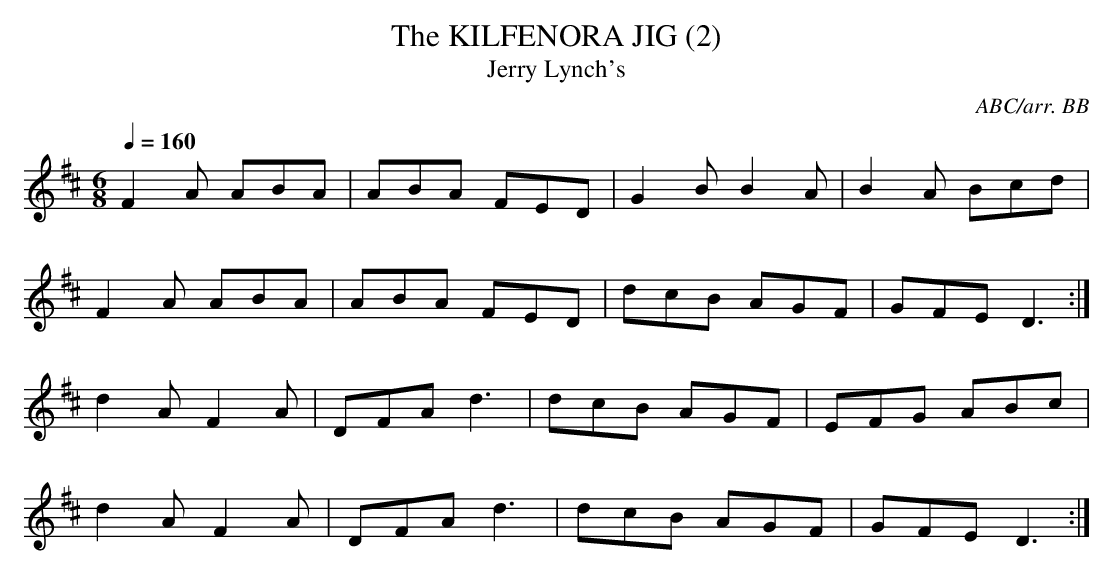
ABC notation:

X:1
T:KILFENORA JIG (2), The
T:Jerry Lynch's
C:ABC/arr. BB
eventually it will become \'93Jerry Lynch\'92s\'94, in honor of one of
the founding members of the Kilfenora Ceili Band who passed away
in 2011.
M:6/8
Q:1/4=160
L:1/8
K:D
F2A ABA|ABA FED|G2B B2A|B2A Bcd|
F2A ABA|ABA FED|dcB AGF|GFE D3 :|
d2A F2A|DFA d3|dcB AGF|EFG ABc|
d2A F2A|DFA d3|dcB AGF|GFE D3 :|
